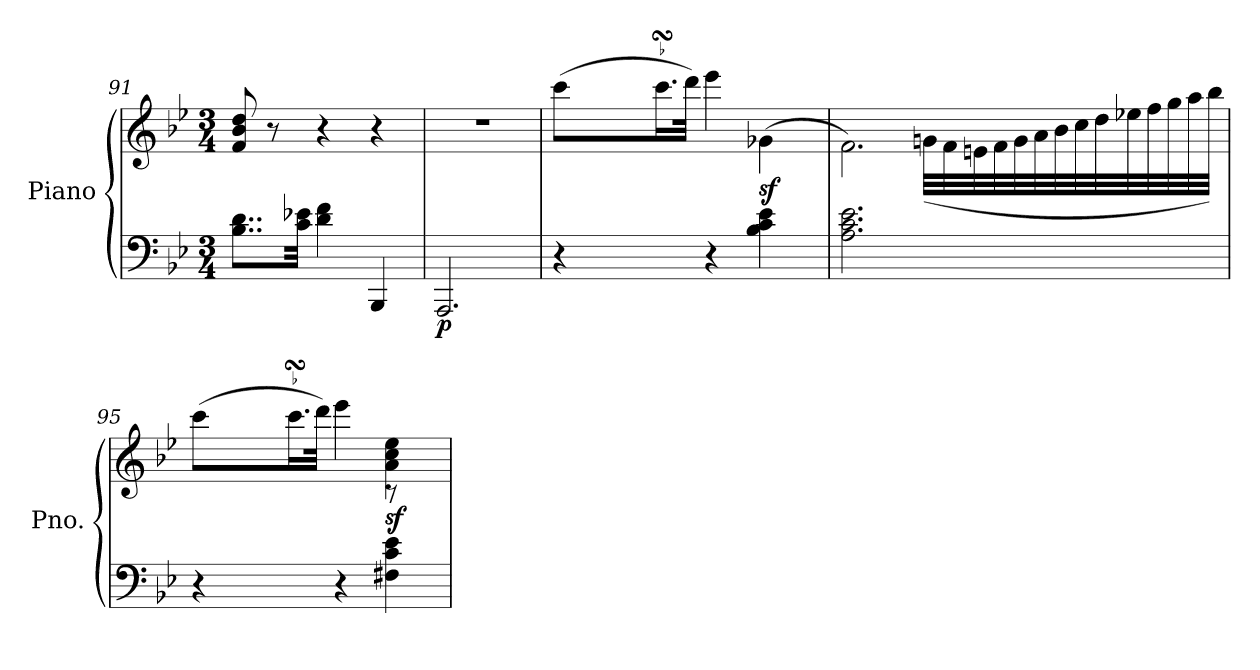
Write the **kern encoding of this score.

**kern	**kern	**dynam
*part1	*part1	*part1
*staff2	*staff1	*staff1/2
*I"Piano	*	*
*I'Pno.	*	*
*clefF4	*clefG2	*
*k[b-e-]	*k[b-e-]	*
*M3/4	*M3/4	*
=91	=91	=91
!	!	!LO:DY:b=2
8..B-\ 8..d\L	8f/ 8b-/ 8dd/	other-dynamics
.	8r	.
32c\ 32e-X\Jkk	.	.
4d\ 4f\	4r	.
4BBB-/	4r	.
=92	=92	=92
!	!	!LO:DY:b=2
2.AAA/	2.r	p
=93	=93	=93
*	*^	*
4r	(>8ccc\L	16.ryy	.
*	*	*Xtuplet	*
.	.	96dddLLLLyy	.
.	.	96cccyy	.
.	.	96bbnJJJJyy	.
.	16.cccsSSS\L	2ryy	.
.	32ddd\JJk)	.	.
4r	4eee-\	.	.
!	!	!	!LO:DY:b
4B-\ 4c\ 4e-\	(<4g-X\	.	sf
.	.	8ryy	.
!!LO:LB:g=z	!!
=94	=94	=94	=94
2.A\ 2.c\ 2.e-\	2.f\)	2ryy	.
.	.	(>56gn\LLL	.
.	.	56f\	.
.	.	56en\	.
.	.	56f\	.
.	.	56g\	.
.	.	56a\	.
.	.	56b-\	.
.	.	56cc\	.
.	.	56dd\	.
.	.	56ee-X\	.
.	.	56ff\	.
.	.	56gg\	.
.	.	56aa\	.
.	.	56bb-\JJJ)	.
=95	=95	=95	=95
4r	(>8ccc\L	16.ryy	.
.	.	96dddLLLLyy	.
.	.	96cccyy	.
.	.	96bbnJJJJyy	.
.	16.cccsSSS\L	4.ryy	.
.	32ddd\JJk)	.	.
4r	4eee-\	.	.
!	!	!	!LO:DY:b
4F#X\ 4c\ 4e-\	4a\ 4cc\ 4ee-\	8r	sf
.	.	8ryy	.
*	*v	*v	*
=	=	=
*-	*-	*-
